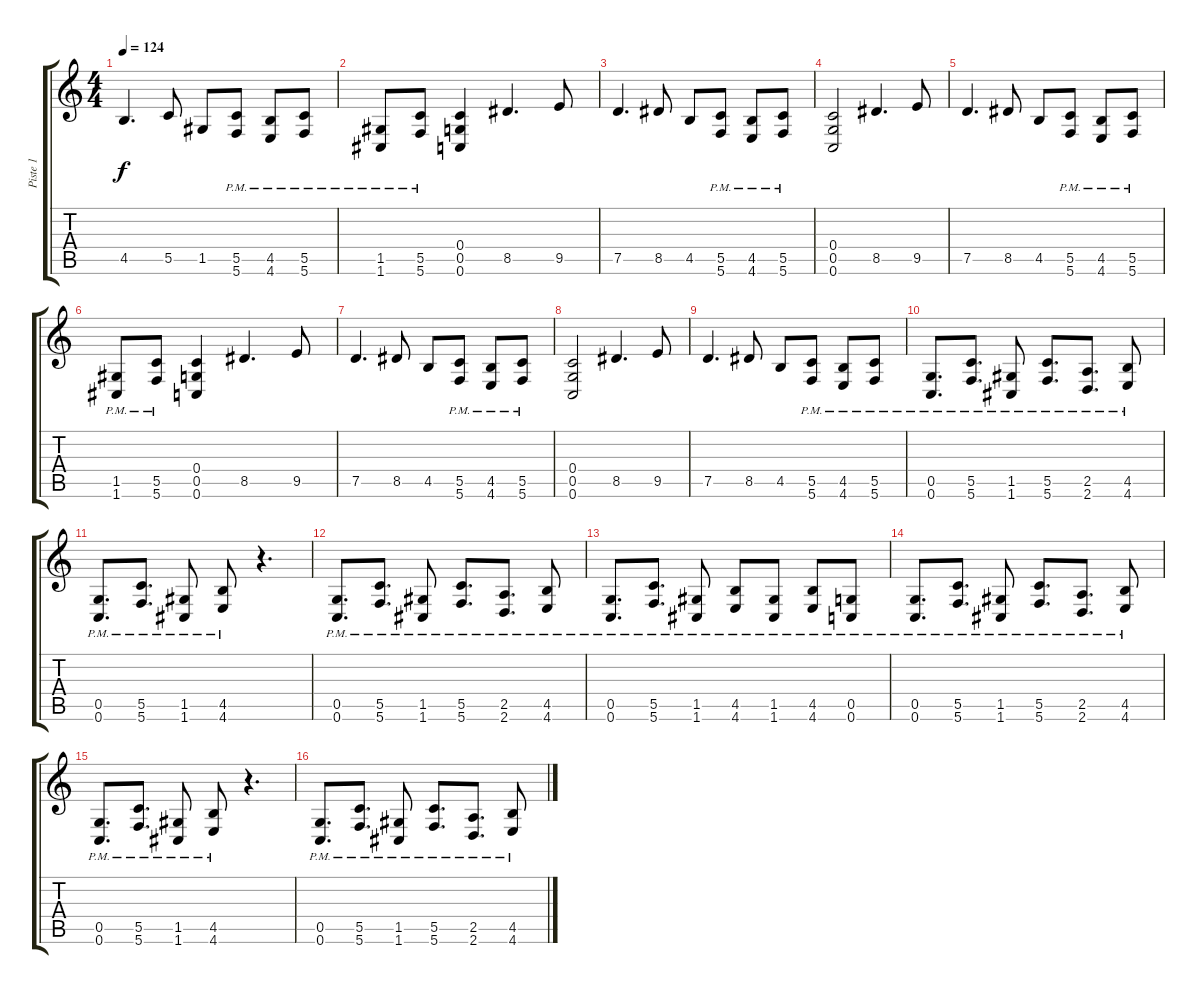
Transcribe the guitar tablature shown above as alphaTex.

\track ("Piste 1" "Piste 1") {instrument distortionguitar}
\staff {score tabs}
\tuning (D4 A3 F3 C3 G2 C2) {hide}
\ts (4 4)
\tempo 124
\clef g2
\ks c
4.5.4{d dy f} 5.5.8 1.5.8 (5.5{pm} 5.6{pm}).8 (4.5{pm} 4.6{pm}).8 (5.5{pm} 5.6{pm}).8 |
(1.5{pm} 1.6{pm}).8 (5.5{pm} 5.6{pm}).8 (0.4 0.5 0.6).4 8.5.4{d} 9.5.8 |
7.5.4{d} 8.5.8 4.5.8 (5.5{pm} 5.6{pm}).8 (4.5{pm} 4.6{pm}).8 (5.5{pm} 5.6{pm}).8 |
(0.4 0.5 0.6).2 8.5.4{d} 9.5.8 |
7.5.4{d} 8.5.8 4.5.8 (5.5{pm} 5.6{pm}).8 (4.5{pm} 4.6{pm}).8 (5.5{pm} 5.6{pm}).8 |
(1.5{pm} 1.6{pm}).8 (5.5{pm} 5.6{pm}).8 (0.4 0.5 0.6).4 8.5.4{d} 9.5.8 |
7.5.4{d} 8.5.8 4.5.8 (5.5{pm} 5.6{pm}).8 (4.5{pm} 4.6{pm}).8 (5.5{pm} 5.6{pm}).8 |
(0.4 0.5 0.6).2 8.5.4{d} 9.5.8 |
7.5.4{d} 8.5.8 4.5.8 (5.5{pm} 5.6{pm}).8 (4.5{pm} 4.6{pm}).8 (5.5{pm} 5.6{pm}).8 |
(0.5{pm} 0.6{pm}).8{d} (5.5{pm} 5.6{pm}).8{d} (1.5{pm} 1.6{pm}).8 (5.5{pm} 5.6{pm}).8{d} (2.5{pm} 2.6{pm}).8{d} (4.5{pm} 4.6{pm}).8 |
(0.5{pm} 0.6{pm}).8{d} (5.5{pm} 5.6{pm}).8{d} (1.5{pm} 1.6{pm}).8 (4.5{pm} 4.6{pm}).8 r.4{d} |
(0.5{pm} 0.6{pm}).8{d} (5.5{pm} 5.6{pm}).8{d} (1.5{pm} 1.6{pm}).8 (5.5{pm} 5.6{pm}).8{d} (2.5{pm} 2.6{pm}).8{d} (4.5{pm} 4.6{pm}).8 |
(0.5{pm} 0.6{pm}).8{d} (5.5{pm} 5.6{pm}).8{d} (1.5{pm} 1.6{pm}).8 (4.5{pm} 4.6{pm}).8 (1.5{pm} 1.6{pm}).8 (4.5{pm} 4.6{pm}).8 (0.5{pm} 0.6{pm}).8 |
(0.5{pm} 0.6{pm}).8{d} (5.5{pm} 5.6{pm}).8{d} (1.5{pm} 1.6{pm}).8 (5.5{pm} 5.6{pm}).8{d} (2.5{pm} 2.6{pm}).8{d} (4.5{pm} 4.6{pm}).8 |
(0.5{pm} 0.6{pm}).8{d} (5.5{pm} 5.6{pm}).8{d} (1.5{pm} 1.6{pm}).8 (4.5{pm} 4.6{pm}).8 r.4{d} |
(0.5{pm} 0.6{pm}).8{d} (5.5{pm} 5.6{pm}).8{d} (1.5{pm} 1.6{pm}).8 (5.5{pm} 5.6{pm}).8{d} (2.5{pm} 2.6{pm}).8{d} (4.5{pm} 4.6{pm}).8
